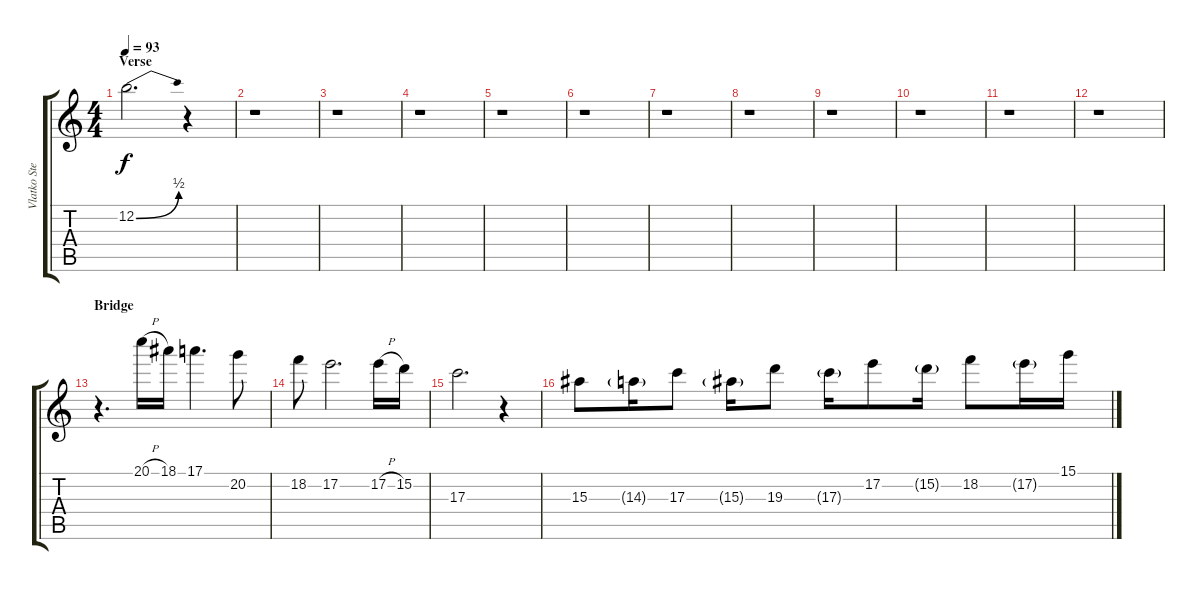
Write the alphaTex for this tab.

\track ("Vlatko Stefanovski" "Vlatko Ste") {instrument overdrivenguitar}
\staff {score tabs}
\tuning (E4 B3 G3 D3 A2 E2) {hide}
\ts (4 4)
\section ("" "Verse")
\tempo 93
\clef g2
\ks c
12.2{be (bend 0 0 60 2)}.2{d dy f} r.4 |
r.1 |
r.1 |
r.1 |
r.1 |
r.1 |
r.1 |
r.1 |
r.1 |
r.1 |
r.1 |
r.1 |
\section ("" "Bridge")
r.4{d} 20.1{h}.16 18.1.16 17.1.4{d} 20.2.8 |
18.2.8 17.2.2{d} 17.2{h}.16 15.2.16 |
17.3.2{d} r.4 |
15.3.8 14.3{g}.16 17.3.8 15.3{g}.16 19.3.8 17.3{g}.16 17.2.8 15.2{g}.16 18.2.8 17.2{g}.16 15.1.16
